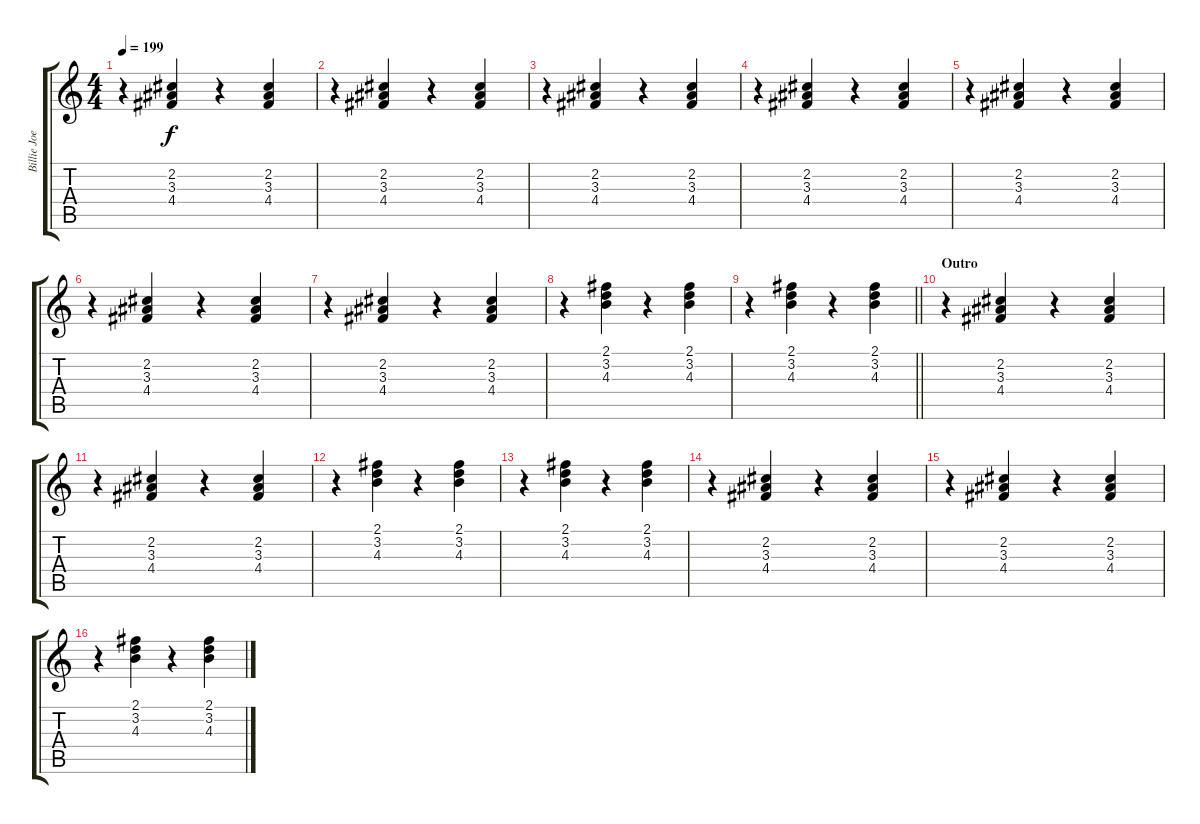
\track ("Billie Joe Armstrong - Guitar" "Billie Joe") {instrument distortionguitar}
\staff {score tabs}
\tuning (E4 B3 G3 D3 A2 E2) {hide}
\ts (4 4)
\tempo 199
\clef g2
\ks c
r.4{dy f} (2.2 3.3 4.4).4 r.4 (2.2 3.3 4.4).4 |
r.4 (2.2 3.3 4.4).4 r.4 (2.2 3.3 4.4).4 |
r.4 (2.2 3.3 4.4).4 r.4 (2.2 3.3 4.4).4 |
r.4 (2.2 3.3 4.4).4 r.4 (2.2 3.3 4.4).4 |
r.4 (2.2 3.3 4.4).4 r.4 (2.2 3.3 4.4).4 |
r.4 (2.2 3.3 4.4).4 r.4 (2.2 3.3 4.4).4 |
r.4 (2.2 3.3 4.4).4 r.4 (2.2 3.3 4.4).4 |
r.4 (2.1 3.2 4.3).4 r.4 (2.1 3.2 4.3).4 |
\barLineRight lightlight
r.4 (2.1 3.2 4.3).4 r.4 (2.1 3.2 4.3).4 |
\section ("" "Outro")
r.4 (2.2 3.3 4.4).4 r.4 (2.2 3.3 4.4).4 |
r.4 (2.2 3.3 4.4).4 r.4 (2.2 3.3 4.4).4 |
r.4 (2.1 3.2 4.3).4 r.4 (2.1 3.2 4.3).4 |
r.4 (2.1 3.2 4.3).4 r.4 (2.1 3.2 4.3).4 |
r.4 (2.2 3.3 4.4).4 r.4 (2.2 3.3 4.4).4 |
r.4 (2.2 3.3 4.4).4 r.4 (2.2 3.3 4.4).4 |
r.4 (2.1 3.2 4.3).4 r.4 (2.1 3.2 4.3).4
